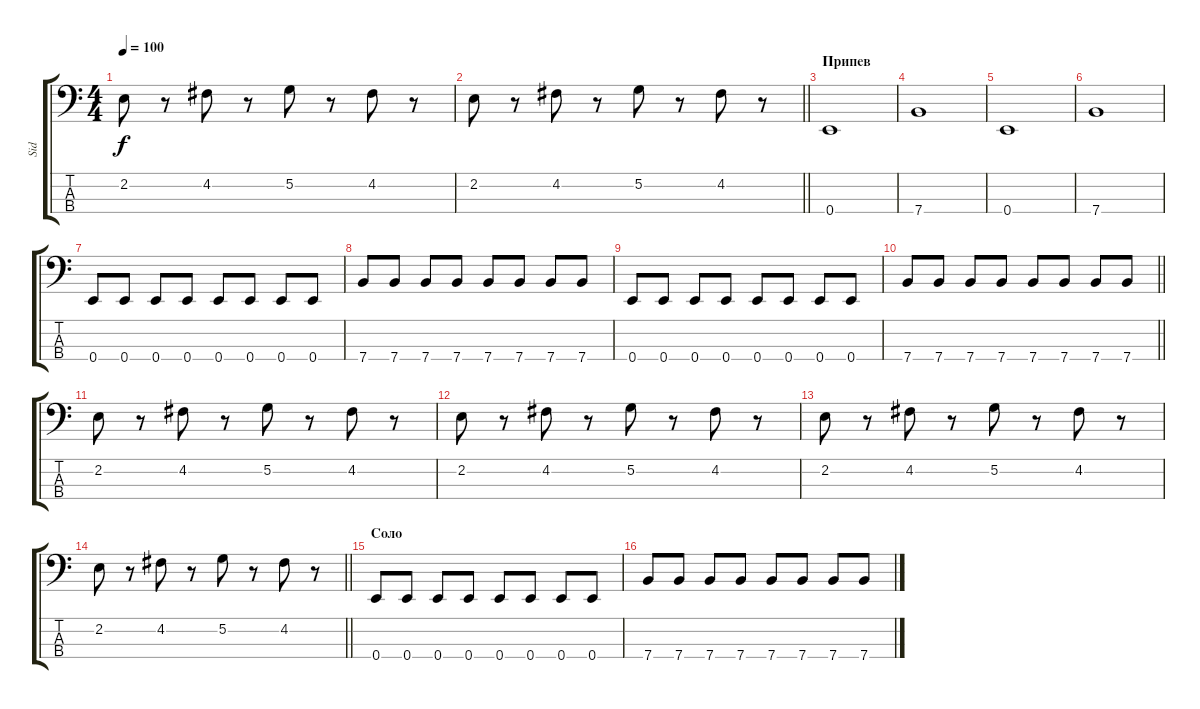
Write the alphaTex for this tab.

\track ("Sid" "Sid") {instrument electricbassfinger}
\staff {score tabs}
\tuning (G2 D2 A1 E1) {hide}
\ts (4 4)
\tempo 100
\clef f4
\ks c
2.2.8{dy f} r.8 4.2.8 r.8 5.2.8 r.8 4.2.8 r.8 |
\barLineRight lightlight
2.2.8 r.8 4.2.8 r.8 5.2.8 r.8 4.2.8 r.8 |
\section ("" "Припев")
0.4.1 |
7.4.1 |
0.4.1 |
7.4.1 |
0.4.8 0.4.8 0.4.8 0.4.8 0.4.8 0.4.8 0.4.8 0.4.8 |
7.4.8 7.4.8 7.4.8 7.4.8 7.4.8 7.4.8 7.4.8 7.4.8 |
0.4.8 0.4.8 0.4.8 0.4.8 0.4.8 0.4.8 0.4.8 0.4.8 |
\barLineRight lightlight
7.4.8 7.4.8 7.4.8 7.4.8 7.4.8 7.4.8 7.4.8 7.4.8 |
2.2.8 r.8 4.2.8 r.8 5.2.8 r.8 4.2.8 r.8 |
2.2.8 r.8 4.2.8 r.8 5.2.8 r.8 4.2.8 r.8 |
2.2.8 r.8 4.2.8 r.8 5.2.8 r.8 4.2.8 r.8 |
\barLineRight lightlight
2.2.8 r.8 4.2.8 r.8 5.2.8 r.8 4.2.8 r.8 |
\section ("" "Соло")
0.4.8 0.4.8 0.4.8 0.4.8 0.4.8 0.4.8 0.4.8 0.4.8 |
7.4.8 7.4.8 7.4.8 7.4.8 7.4.8 7.4.8 7.4.8 7.4.8
